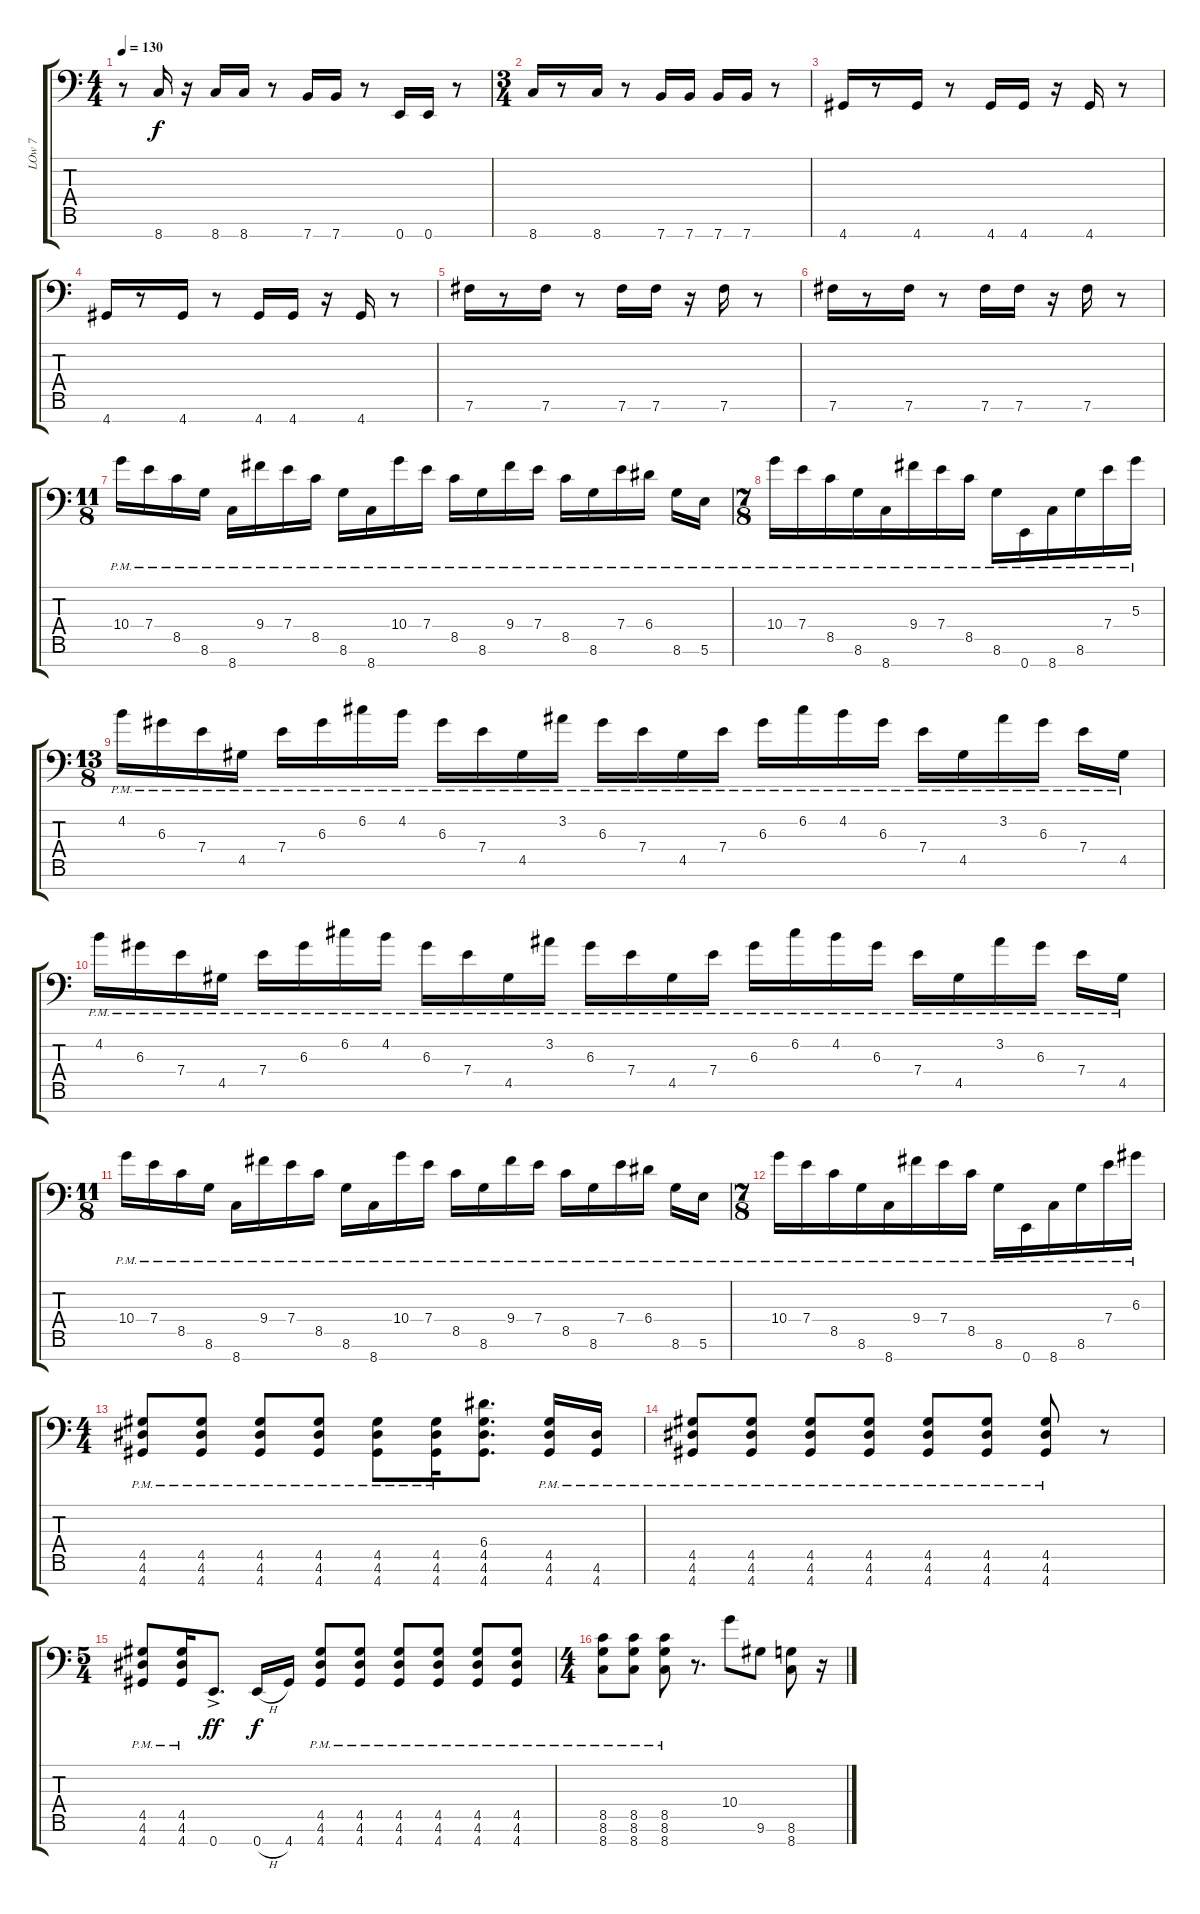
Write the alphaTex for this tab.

\track ("LOw 7" "LOw 7") {instrument distortionguitar}
\staff {score tabs}
\tuning (B3 G3 D3 A2 E2 B1 E1) {hide}
\ts (4 4)
\tempo 130
\clef f4
\ks c
r.8{dy f} 8.7.16 r.16 8.7.16 8.7.16 r.8 7.7.16 7.7.16 r.8 0.7.16 0.7.16 r.8 |
\ts (3 4)
8.7.16 r.8 8.7.16 r.8 7.7.16 7.7.16 7.7.16 7.7.16 r.8 |
4.7.16 r.8 4.7.16 r.8 4.7.16 4.7.16 r.16 4.7.16 r.8 |
4.7.16 r.8 4.7.16 r.8 4.7.16 4.7.16 r.16 4.7.16 r.8 |
7.6.16 r.8 7.6.16 r.8 7.6.16 7.6.16 r.16 7.6.16 r.8 |
7.6.16 r.8 7.6.16 r.8 7.6.16 7.6.16 r.16 7.6.16 r.8 |
\ts (11 8)
10.4{pm}.16 7.4{pm}.16 8.5{pm}.16 8.6{pm}.16 8.7{pm}.16 9.4{pm}.16 7.4{pm}.16 8.5{pm}.16 8.6{pm}.16 8.7{pm}.16 10.4{pm}.16 7.4{pm}.16 8.5{pm}.16 8.6{pm}.16 9.4{pm}.16 7.4{pm}.16 8.5{pm}.16 8.6{pm}.16 7.4{pm}.16 6.4{pm}.16 8.6{pm}.16 5.6{pm}.16 |
\ts (7 8)
10.4{pm}.16 7.4{pm}.16 8.5{pm}.16 8.6{pm}.16 8.7{pm}.16 9.4{pm}.16 7.4{pm}.16 8.5{pm}.16 8.6{pm}.16 0.7{pm}.16 8.7{pm}.16 8.6{pm}.16 7.4{pm}.16 5.3{pm}.16 |
\ts (13 8)
4.2{pm}.16 6.3{pm}.16 7.4{pm}.16 4.5{pm}.16 7.4{pm}.16 6.3{pm}.16 6.2{pm}.16 4.2{pm}.16 6.3{pm}.16 7.4{pm}.16 4.5{pm}.16 3.2{pm}.16 6.3{pm}.16 7.4{pm}.16 4.5{pm}.16 7.4{pm}.16 6.3{pm}.16 6.2{pm}.16 4.2{pm}.16 6.3{pm}.16 7.4{pm}.16 4.5{pm}.16 3.2{pm}.16 6.3{pm}.16 7.4{pm}.16 4.5{pm}.16 |
4.2{pm}.16 6.3{pm}.16 7.4{pm}.16 4.5{pm}.16 7.4{pm}.16 6.3{pm}.16 6.2{pm}.16 4.2{pm}.16 6.3{pm}.16 7.4{pm}.16 4.5{pm}.16 3.2{pm}.16 6.3{pm}.16 7.4{pm}.16 4.5{pm}.16 7.4{pm}.16 6.3{pm}.16 6.2{pm}.16 4.2{pm}.16 6.3{pm}.16 7.4{pm}.16 4.5{pm}.16 3.2{pm}.16 6.3{pm}.16 7.4{pm}.16 4.5{pm}.16 |
\ts (11 8)
10.4{pm}.16 7.4{pm}.16 8.5{pm}.16 8.6{pm}.16 8.7{pm}.16 9.4{pm}.16 7.4{pm}.16 8.5{pm}.16 8.6{pm}.16 8.7{pm}.16 10.4{pm}.16 7.4{pm}.16 8.5{pm}.16 8.6{pm}.16 9.4{pm}.16 7.4{pm}.16 8.5{pm}.16 8.6{pm}.16 7.4{pm}.16 6.4{pm}.16 8.6{pm}.16 5.6{pm}.16 |
\ts (7 8)
10.4{pm}.16 7.4{pm}.16 8.5{pm}.16 8.6{pm}.16 8.7{pm}.16 9.4{pm}.16 7.4{pm}.16 8.5{pm}.16 8.6{pm}.16 0.7{pm}.16 8.7{pm}.16 8.6{pm}.16 7.4{pm}.16 6.3{pm}.16 |
\ts (4 4)
(4.5{pm} 4.6{pm} 4.7{pm}).8{volume 7} (4.5{pm} 4.6{pm} 4.7{pm}).8 (4.5{pm} 4.6{pm} 4.7{pm}).8 (4.5{pm} 4.6{pm} 4.7{pm}).8 (4.5{pm} 4.6{pm} 4.7{pm}).8 (4.5{pm} 4.6{pm} 4.7{pm}).16 (6.4 4.5 4.6 4.7).8{d} (4.5{pm} 4.6{pm} 4.7{pm}).16 (4.6{pm} 4.7{pm}).16 |
(4.5{pm} 4.6{pm} 4.7{pm}).8 (4.5{pm} 4.6{pm} 4.7{pm}).8 (4.5{pm} 4.6{pm} 4.7{pm}).8 (4.5{pm} 4.6{pm} 4.7{pm}).8 (4.5{pm} 4.6{pm} 4.7{pm}).8 (4.5{pm} 4.6{pm} 4.7{pm}).8 (4.5{pm} 4.6{pm} 4.7{pm}).8 r.8 |
\ts (5 4)
(4.5{pm} 4.6{pm} 4.7{pm}).8 (4.5{pm} 4.6{pm} 4.7{pm}).16 0.7{ac}.8{d dy ff} 0.7{h}.16{dy f} 4.7.16 (4.5{pm} 4.6{pm} 4.7{pm}).8 (4.5{pm} 4.6{pm} 4.7{pm}).8 (4.5{pm} 4.6{pm} 4.7{pm}).8 (4.5{pm} 4.6{pm} 4.7{pm}).8 (4.5{pm} 4.6{pm} 4.7{pm}).8 (4.5{pm} 4.6{pm} 4.7{pm}).8 |
\ts (4 4)
(8.5{pm} 8.6{pm} 8.7{pm}).8 (8.5{pm} 8.6{pm} 8.7{pm}).8 (8.5{pm} 8.6{pm} 8.7{pm}).8 r.8{d} 10.4.8 9.6.8 (8.6 8.7).8 r.16
